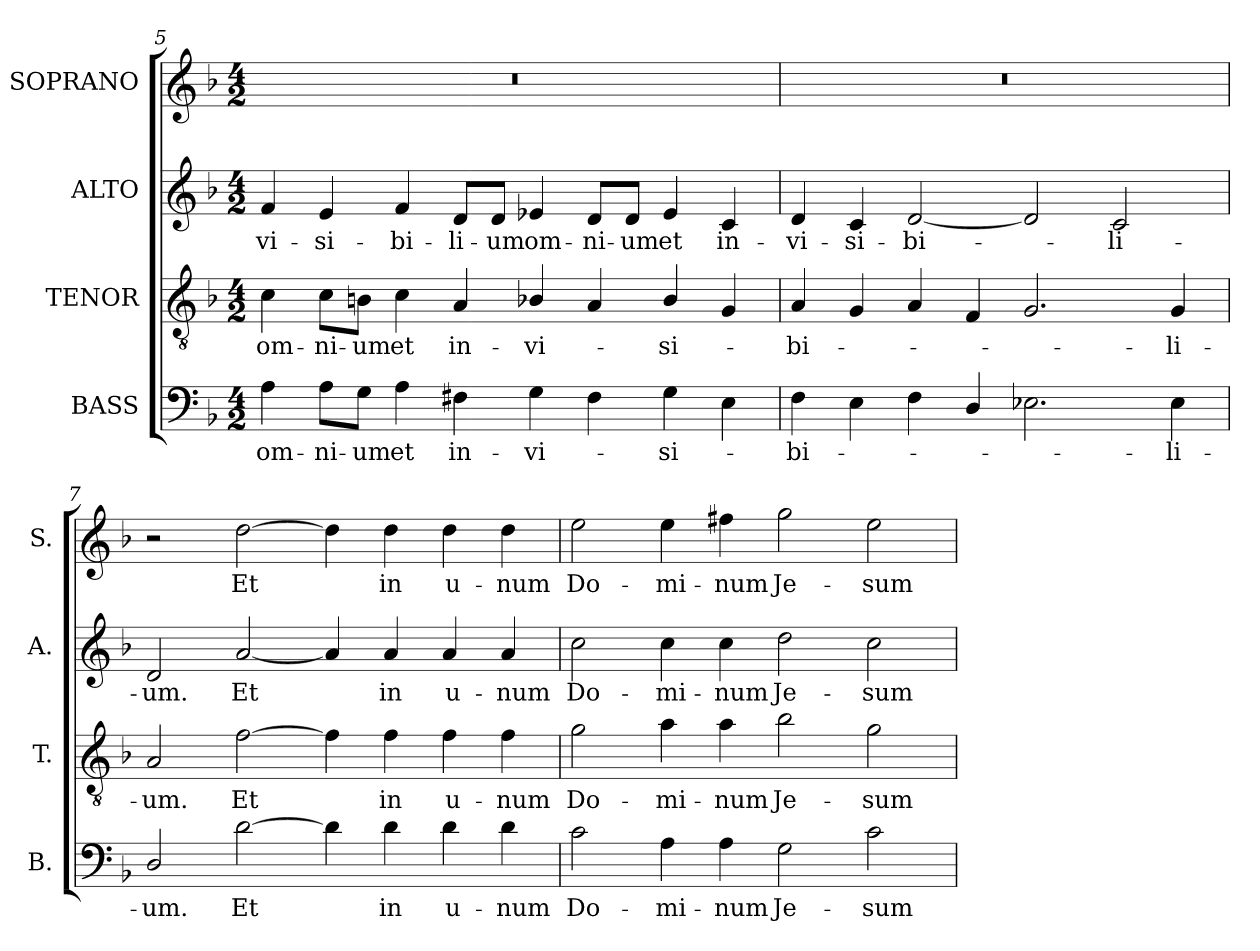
**kern	**text	**kern	**text	**kern	**text	**kern	**text
*part4	*part4	*part3	*part3	*part2	*part2	*part1	*part1
*staff4	*staff4	*staff3	*staff3	*staff2	*staff2	*staff1	*staff1
*I"BASS	*	*I"TENOR	*	*I"ALTO	*	*I"SOPRANO	*
*I'B.	*	*I'T.	*	*I'A.	*	*I'S.	*
*clefF4	*	*clefGv2	*	*clefG2	*	*clefG2	*
*	*	*ITrd7c12	*	*	*	*	*
*k[b-]	*	*k[b-]	*	*k[b-]	*	*k[b-]	*
*F:	*	*F:	*	*F:	*	*F:	*
*M4/2	*	*M4/2	*	*M4/2	*	*M4/2	*
=5	=5	=5	=5	=5	=5	=5	=5
!	!LO:LY:b:color=#000000	!	!	!	!	!	!
!	!	!	!LO:LY:b:color=#000000	!	!	!	!
!	!	!	!	!	!LO:LY:b:color=#000000	!LO:N:vis=1	!
4Ai\	om-	4Ci\	om-	4fi/	vi-	0r	.
!	!LO:LY:b:color=#000000	!	!	!	!	!	!
!	!	!	!LO:LY:b:color=#000000	!	!	!	!
!	!	!	!	!	!LO:LY:b:color=#000000	!	!
8Ai\L	-ni-	8Ci\L	-ni-	4ei/	-si-	.	.
!	!LO:LY:b:color=#000000	!	!	!	!	!	!
!	!	!	!LO:LY:b:color=#000000	!	!	!	!
8Gi\J	-um	8BBni\J	-um	.	.	.	.
!	!LO:LY:b:color=#000000	!	!	!	!	!	!
!	!	!	!LO:LY:b:color=#000000	!	!	!	!
!	!	!	!	!	!LO:LY:b:color=#000000	!	!
4Ai\	et	4Ci\	et	4fi/	-bi-	.	.
!	!LO:LY:b:color=#000000	!	!	!	!	!	!
!	!	!	!LO:LY:b:color=#000000	!	!	!	!
!	!	!	!	!	!LO:LY:b:color=#000000	!	!
4F#Xi\	in-	4AAi/	in-	8di/L	-li-	.	.
!	!	!	!	!	!LO:LY:b:color=#000000	!	!
.	.	.	.	8di/J	-um	.	.
!	!LO:LY:b:color=#000000	!	!	!	!	!	!
!	!	!	!LO:LY:b:color=#000000	!	!	!	!
!	!	!	!	!	!LO:LY:b:color=#000000	!	!
4Gi\	-vi-	4BB-Xi/	-vi-	4e-Xi/	om-	.	.
!	!	!	!	!	!LO:LY:b:color=#000000	!	!
4F#i\	.	4AAi/	.	8di/L	-ni-	.	.
!	!	!	!	!	!LO:LY:b:color=#000000	!	!
.	.	.	.	8di/J	-um	.	.
!	!LO:LY:b:color=#000000	!	!	!	!	!	!
!	!	!	!LO:LY:b:color=#000000	!	!	!	!
!	!	!	!	!	!LO:LY:b:color=#000000	!	!
4Gi\	-si-	4BB-i/	-si-	4e-i/	et	.	.
!	!	!	!	!	!LO:LY:b:color=#000000	!	!
4Ei\	.	4GGi/	.	4ci/	in-	.	.
=6	=6	=6	=6	=6	=6	=6	=6
!	!LO:LY:b:color=#000000	!	!	!	!	!	!
!	!	!	!LO:LY:b:color=#000000	!	!	!	!
!	!	!	!	!	!LO:LY:b:color=#000000	!LO:N:vis=1	!
4Fi\	-bi-	4AAi/	-bi-	4di/	-vi-	0r	.
!	!	!	!	!	!LO:LY:b:color=#000000	!	!
4Ei\	.	4GGi/	.	4ci/	-si-	.	.
!	!	!	!	!	!LO:LY:b:color=#000000	!	!
4Fi\	.	4AAi/	.	[2di/	-bi-	.	.
4Di/	.	4FFi/	.	.	.	.	.
2.E-Xi\	.	2.GGi/	.	2di/]	.	.	.
!	!	!	!	!	!LO:LY:b:color=#000000	!	!
.	.	.	.	2ci/	-li-	.	.
!	!LO:LY:b:color=#000000	!	!	!	!	!	!
!	!	!	!LO:LY:b:color=#000000	!	!	!	!
4E-i\	-li-	4GGi/	-li-	.	.	.	.
!!LO:LB:g=z
=7	=7	=7	=7	=7	=7	=7	=7
!	!LO:LY:b:color=#000000	!	!	!	!	!	!
!	!	!	!LO:LY:b:color=#000000	!	!	!	!
!	!	!	!	!	!LO:LY:b:color=#000000	!	!
2Di/	-um.	2AAi/	-um.	2di/	-um.	2r	.
!	!LO:LY:b:color=#000000	!	!	!	!	!	!
!	!	!	!LO:LY:b:color=#000000	!	!	!	!
!	!	!	!	!	!LO:LY:b:color=#000000	!	!
!	!	!	!	!	!	!	!LO:LY:b:color=#000000
[2di\	Et	[2Fi\	Et	[2ai/	Et	[2ddi\	Et
4di\]	.	4Fi\]	.	4ai/]	.	4ddi\]	.
!	!LO:LY:b:color=#000000	!	!	!	!	!	!
!	!	!	!LO:LY:b:color=#000000	!	!	!	!
!	!	!	!	!	!LO:LY:b:color=#000000	!	!
!	!	!	!	!	!	!	!LO:LY:b:color=#000000
4di\	in	4Fi\	in	4ai/	in	4ddi\	in
!	!LO:LY:b:color=#000000	!	!	!	!	!	!
!	!	!	!LO:LY:b:color=#000000	!	!	!	!
!	!	!	!	!	!LO:LY:b:color=#000000	!	!
!	!	!	!	!	!	!	!LO:LY:b:color=#000000
4di\	u-	4Fi\	u-	4ai/	u-	4ddi\	u-
!	!LO:LY:b:color=#000000	!	!	!	!	!	!
!	!	!	!LO:LY:b:color=#000000	!	!	!	!
!	!	!	!	!	!LO:LY:b:color=#000000	!	!
!	!	!	!	!	!	!	!LO:LY:b:color=#000000
4di\	-num	4Fi\	-num	4ai/	-num	4ddi\	-num
=8	=8	=8	=8	=8	=8	=8	=8
!	!LO:LY:b:color=#000000	!	!	!	!	!	!
!	!	!	!LO:LY:b:color=#000000	!	!	!	!
!	!	!	!	!	!LO:LY:b:color=#000000	!	!
!	!	!	!	!	!	!	!LO:LY:b:color=#000000
2ci\	Do-	2Gi\	Do-	2cci\	Do-	2eei\	Do-
!	!LO:LY:b:color=#000000	!	!	!	!	!	!
!	!	!	!LO:LY:b:color=#000000	!	!	!	!
!	!	!	!	!	!LO:LY:b:color=#000000	!	!
!	!	!	!	!	!	!	!LO:LY:b:color=#000000
4Ai\	-mi-	4Ai\	-mi-	4cci\	-mi-	4eei\	-mi-
!	!LO:LY:b:color=#000000	!	!	!	!	!	!
!	!	!	!LO:LY:b:color=#000000	!	!	!	!
!	!	!	!	!	!LO:LY:b:color=#000000	!	!
!	!	!	!	!	!	!	!LO:LY:b:color=#000000
4Ai\	-num	4Ai\	-num	4cci\	-num	4ff#Xi\	-num
!	!LO:LY:b:color=#000000	!	!	!	!	!	!
!	!	!	!LO:LY:b:color=#000000	!	!	!	!
!	!	!	!	!	!LO:LY:b:color=#000000	!	!
!	!	!	!	!	!	!	!LO:LY:b:color=#000000
2Gi\	Je-	2B-i\	Je-	2ddi\	Je-	2ggi\	Je-
!	!LO:LY:b:color=#000000	!	!	!	!	!	!
!	!	!	!LO:LY:b:color=#000000	!	!	!	!
!	!	!	!	!	!LO:LY:b:color=#000000	!	!
!	!	!	!	!	!	!	!LO:LY:b:color=#000000
2ci\	-sum	2Gi\	-sum	2cci\	-sum	2eei\	-sum
=	=	=	=	=	=	=	=
*-	*-	*-	*-	*-	*-	*-	*-
